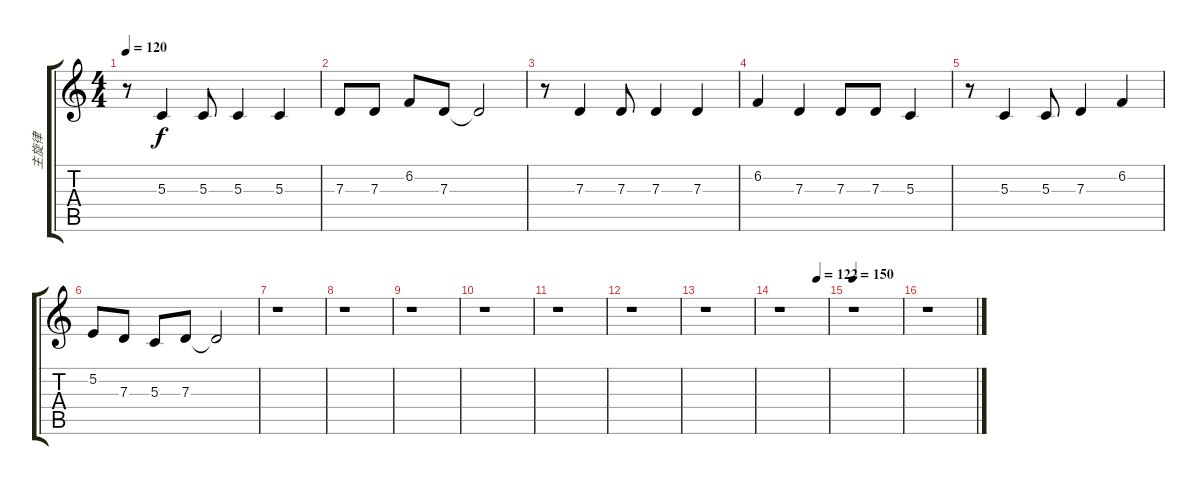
\track ("主旋律" "主旋律") {instrument flute}
\staff {score tabs}
\tuning (E4 B3 G3 D3 A2 E2) {hide}
\ts (4 4)
\tempo 120
\clef g2
\ks c
r.8{dy f} 5.3.4 5.3.8 5.3.4 5.3.4 |
7.3.8 7.3.8 6.2.8 7.3.8 7.3{t}.2 |
r.8 7.3.4 7.3.8 7.3.4 7.3.4 |
6.2.4 7.3.4 7.3.8 7.3.8 5.3.4 |
r.8 5.3.4 5.3.8 7.3.4 6.2.4 |
5.2.8 7.3.8 5.3.8 7.3.8 7.3{t}.2 |
r.1 |
r.1 |
r.1 |
r.1 |
r.1 |
r.1 |
r.1 |
\tempo (122 0.78125)
r.1 |
\tempo 150
r.1 |
r.1
